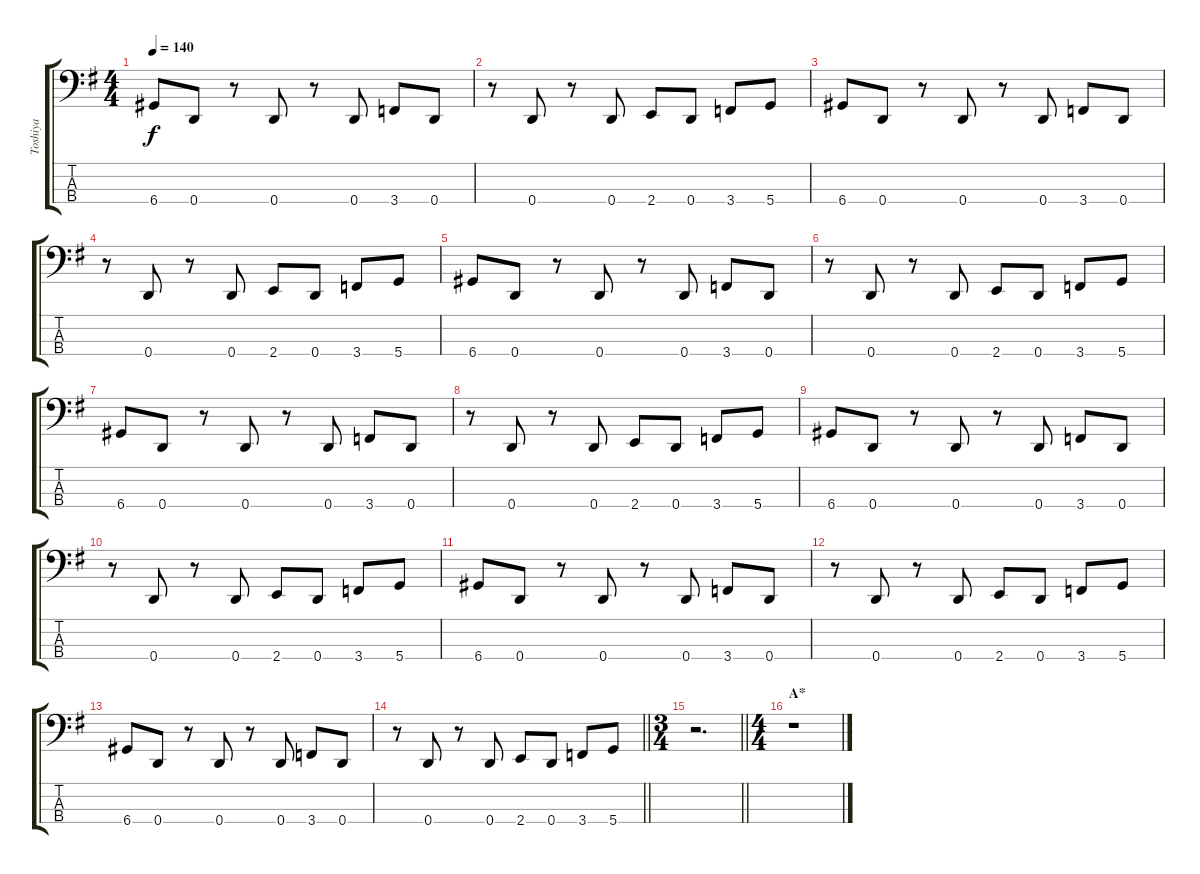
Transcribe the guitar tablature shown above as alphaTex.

\track ("Toshiya" "Toshiya") {instrument electricbasspick}
\staff {score tabs}
\tuning (F2 C2 G1 D1) {hide}
\ts (4 4)
\tempo 140
\clef f4
\ks g
6.4.8{dy f} 0.4.8 r.8 0.4.8 r.8 0.4.8 3.4.8 0.4.8 |
r.8 0.4.8 r.8 0.4.8 2.4.8 0.4.8 3.4.8 5.4.8 |
6.4.8 0.4.8 r.8 0.4.8 r.8 0.4.8 3.4.8 0.4.8 |
r.8 0.4.8 r.8 0.4.8 2.4.8 0.4.8 3.4.8 5.4.8 |
6.4.8 0.4.8 r.8 0.4.8 r.8 0.4.8 3.4.8 0.4.8 |
r.8 0.4.8 r.8 0.4.8 2.4.8 0.4.8 3.4.8 5.4.8 |
6.4.8 0.4.8 r.8 0.4.8 r.8 0.4.8 3.4.8 0.4.8 |
r.8 0.4.8 r.8 0.4.8 2.4.8 0.4.8 3.4.8 5.4.8 |
6.4.8 0.4.8 r.8 0.4.8 r.8 0.4.8 3.4.8 0.4.8 |
r.8 0.4.8 r.8 0.4.8 2.4.8 0.4.8 3.4.8 5.4.8 |
6.4.8 0.4.8 r.8 0.4.8 r.8 0.4.8 3.4.8 0.4.8 |
r.8 0.4.8 r.8 0.4.8 2.4.8 0.4.8 3.4.8 5.4.8 |
6.4.8 0.4.8 r.8 0.4.8 r.8 0.4.8 3.4.8 0.4.8 |
\barLineRight lightlight
r.8 0.4.8 r.8 0.4.8 2.4.8 0.4.8 3.4.8 5.4.8 |
\ts (3 4)
\barLineRight lightlight
r.2{d} |
\ts (4 4)
\section ("" "A*")
r.1
